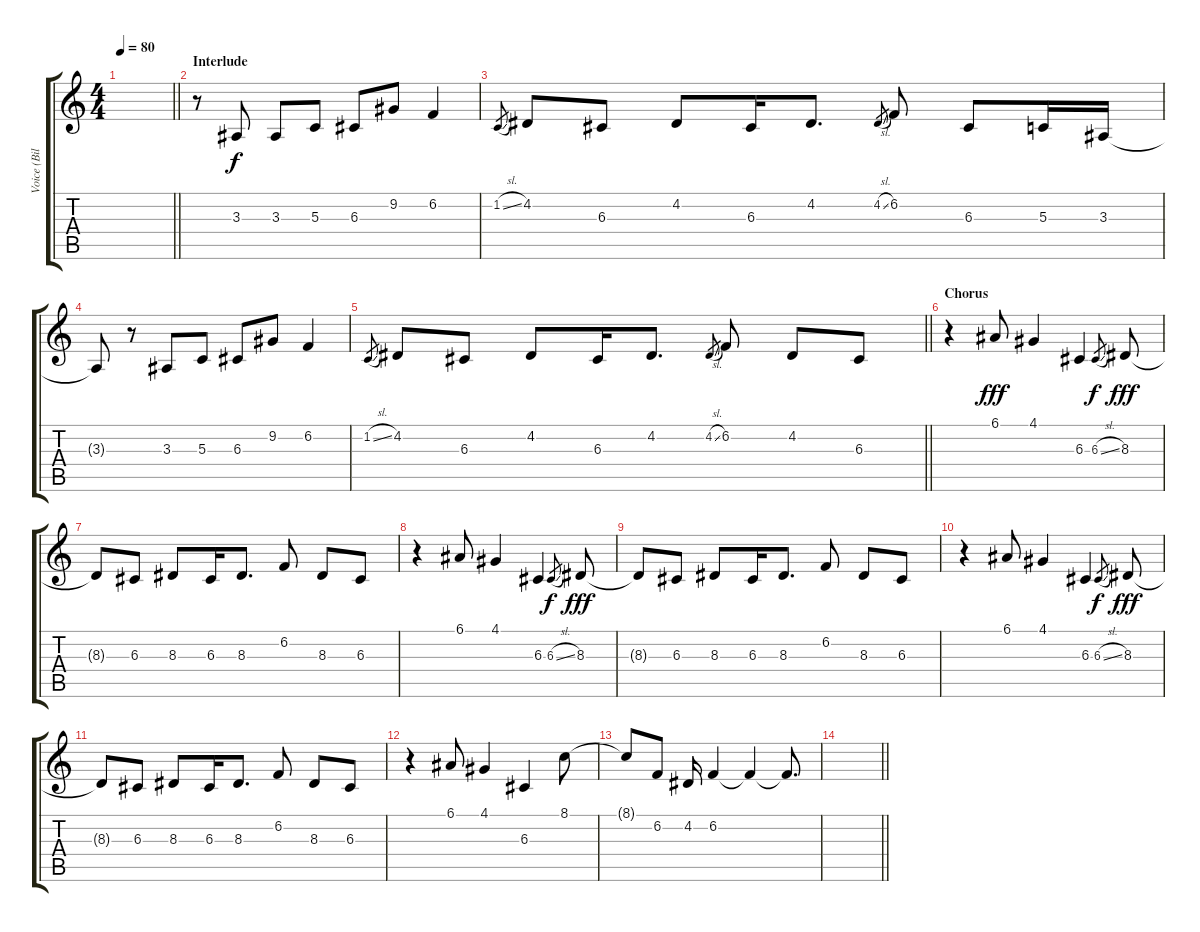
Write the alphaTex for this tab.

\track ("Voice (Billie Joe)" "Voice (Bil") {instrument lead2sawtooth}
\staff {score tabs}
\tuning (E4 B3 G3 D3 A2 E2) {hide}
\ts (4 4)
\tempo 80
\clef g2
\barLineRight lightlight
\ks c
|
\section ("" "Interlude")
r.8 3.3.8{dy f} 3.3.8 5.3.8 6.3.8 9.2.8 6.2.4 |
1.2{sl}.8{gr} 4.2.8 6.3.8 4.2.8 6.3.16 4.2.8{d} 4.2{sl}.8{gr} 6.2.8 6.3.8 5.3.16 3.3.16 |
3.3{t}.8 r.8 3.3.8 5.3.8 6.3.8 9.2.8 6.2.4 |
\barLineRight lightlight
1.2{sl}.8{gr} 4.2.8 6.3.8 4.2.8 6.3.16 4.2.8{d} 4.2{sl}.8{gr} 6.2.8 4.2.8 6.3.8 |
\section ("" "Chorus")
r.4 6.1.8{dy fff} 4.1.4 6.3.4 6.3{sl}.8{gr dy f} 8.3.8{dy fff} |
8.3{t}.8 6.3.8 8.3.8 6.3.16 8.3.8{d} 6.2.8 8.3.8 6.3.8 |
r.4 6.1.8 4.1.4 6.3.4 6.3{sl}.8{gr dy f} 8.3.8{dy fff} |
8.3{t}.8 6.3.8 8.3.8 6.3.16 8.3.8{d} 6.2.8 8.3.8 6.3.8 |
r.4 6.1.8 4.1.4 6.3.4 6.3{sl}.8{gr dy f} 8.3.8{dy fff} |
8.3{t}.8 6.3.8 8.3.8 6.3.16 8.3.8{d} 6.2.8 8.3.8 6.3.8 |
r.4 6.1.8 4.1.4 6.3.4 8.1.8 |
8.1{t}.8 6.2.8 4.2.16 6.2.4 6.2{t}.4 6.2{t}.8{d} |
\barLineRight lightlight
